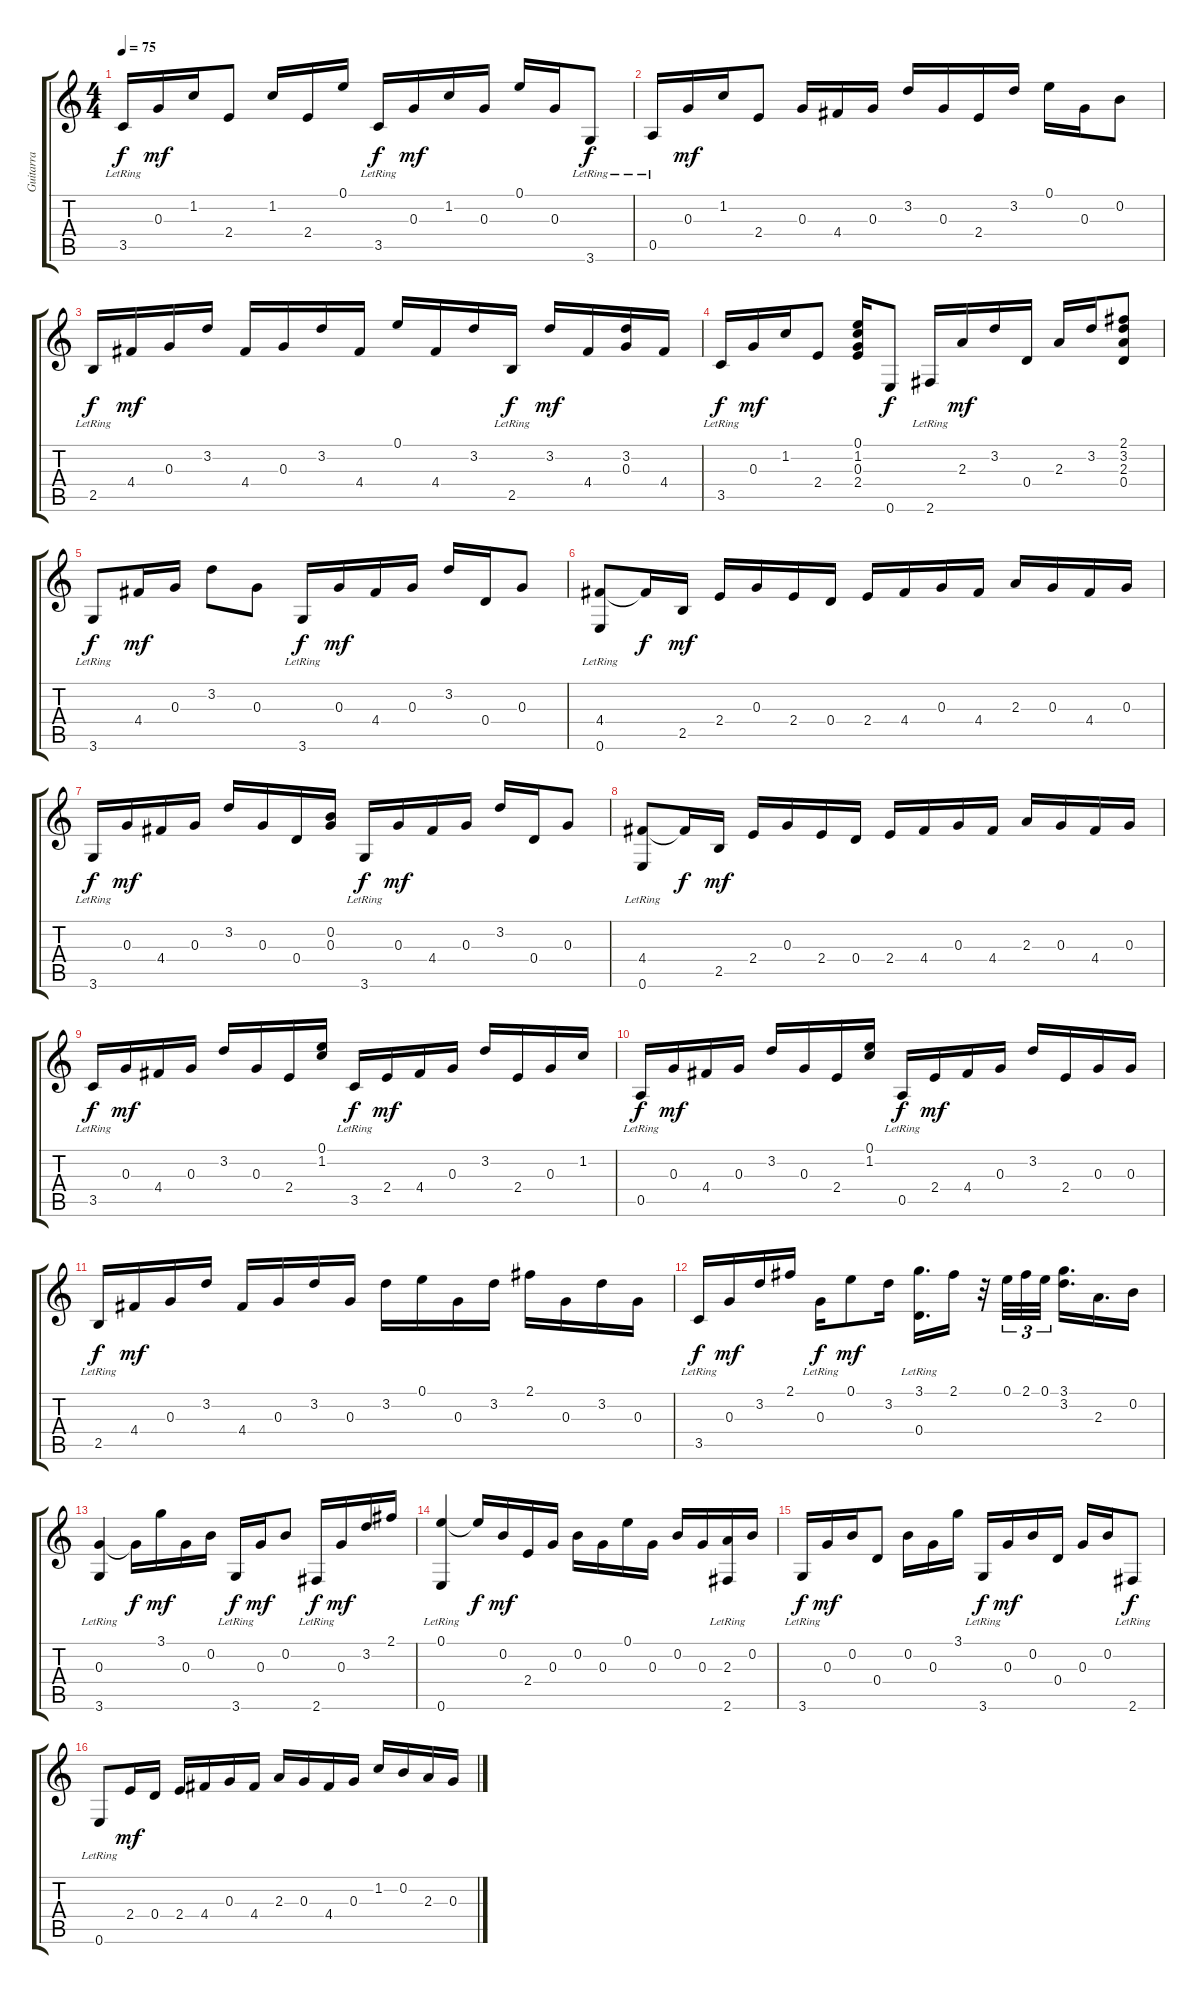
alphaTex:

\track ("Guitarra" "Guitarra") {instrument acousticguitarnylon}
\staff {score tabs}
\tuning (E4 B3 G3 D3 A2 E2) {hide}
\ts (4 4)
\tempo 75
\clef g2
\ks c
3.5{lr}.16{dy f} 0.3.16{dy mf} 1.2.16 2.4.8 1.2.16 2.4.16 0.1.16 3.5{lr}.16{dy f} 0.3.16{dy mf} 1.2.16 0.3.16 0.1.16 0.3.16 3.6{lr}.8{dy f} |
0.5{lr}.16 0.3.16{dy mf} 1.2.16 2.4.8 0.3.16 4.4.16 0.3.16 3.2.16 0.3.16 2.4.16 3.2.16 0.1.16 0.3.16 0.2.8 |
2.5{lr}.16{dy f} 4.4.16{dy mf} 0.3.16 3.2.16 4.4.16 0.3.16 3.2.16 4.4.16 0.1.16 4.4.16 3.2.16 2.5{lr}.16{dy f} 3.2.16{dy mf} 4.4.16 (3.2 0.3).16 4.4.16 |
3.5{lr}.16{dy f} 0.3.16{dy mf} 1.2.16 2.4.8 (0.1 1.2 0.3 2.4).16 0.6.8{dy f} 2.6{lr}.16 2.3.16{dy mf} 3.2.16 0.4.16 2.3.16 3.2.16 (2.1 3.2 2.3 0.4).8 |
3.6{lr}.8{dy f} 4.4.16{dy mf} 0.3.16 3.2.8 0.3.8 3.6{lr}.16{dy f} 0.3.16{dy mf} 4.4.16 0.3.16 3.2.16 0.4.16 0.3.8 |
(4.4 0.6{lr}).8 4.4{t}.16{dy f} 2.5.16{dy mf} 2.4.16 0.3.16 2.4.16 0.4.16 2.4.16 4.4.16 0.3.16 4.4.16 2.3.16 0.3.16 4.4.16 0.3.16 |
3.6{lr}.16{dy f} 0.3.16{dy mf} 4.4.16 0.3.16 3.2.16 0.3.16 0.4.16 (0.2 0.3).16 3.6{lr}.16{dy f} 0.3.16{dy mf} 4.4.16 0.3.16 3.2.16 0.4.16 0.3.8 |
(4.4 0.6{lr}).8 4.4{t}.16{dy f} 2.5.16{dy mf} 2.4.16 0.3.16 2.4.16 0.4.16 2.4.16 4.4.16 0.3.16 4.4.16 2.3.16 0.3.16 4.4.16 0.3.16 |
3.5{lr}.16{dy f} 0.3.16{dy mf} 4.4.16 0.3.16 3.2.16 0.3.16 2.4.16 (0.1 1.2).16 3.5{lr}.16{dy f} 2.4.16{dy mf} 4.4.16 0.3.16 3.2.16 2.4.16 0.3.16 1.2.16 |
0.5{lr}.16{dy f} 0.3.16{dy mf} 4.4.16 0.3.16 3.2.16 0.3.16 2.4.16 (0.1 1.2).16 0.5{lr}.16{dy f} 2.4.16{dy mf} 4.4.16 0.3.16 3.2.16 2.4.16 0.3.16 0.3.16 |
2.5{lr}.16{dy f} 4.4.16{dy mf} 0.3.16 3.2.16 4.4.16 0.3.16 3.2.16 0.3.16 3.2.16 0.1.16 0.3.16 3.2.16 2.1.16 0.3.16 3.2.16 0.3.16 |
3.5{lr}.16{dy f} 0.3.16{dy mf} 3.2.16 2.1.16 0.3{lr}.16{dy f} 0.1.8{dy mf} 3.2.16 (3.1 0.4{lr}).16{d} 2.1.16 r.32 0.1.32{tu (3 2)} 2.1.32{tu (3 2)} 0.1.32{tu (3 2)} (3.1 3.2).16{d} 2.3.16{d} 0.2.16 |
(0.3{lr} 3.6{lr}).4 0.3{t}.16{dy f} 3.1.16{dy mf} 0.3.16 0.2.16 3.6{lr}.16{dy f} 0.3.16{dy mf} 0.2.8 2.6{lr}.16{dy f} 0.3.16{dy mf} 3.2.16 2.1.16 |
(0.1 0.6{lr}).4 0.1{t}.16{dy f} 0.2.16{dy mf} 2.4.16 0.3.16 0.2.16 0.3.16 0.1.16 0.3.16 0.2.16 0.3.16 (2.3 2.6{lr}).16 0.2.16 |
3.6{lr}.16{dy f} 0.3.16{dy mf} 0.2.16 0.4.8 0.2.16 0.3.16 3.1.16 3.6{lr}.16{dy f} 0.3.16{dy mf} 0.2.16 0.4.16 0.3.16 0.2.16 2.6{lr}.8{dy f} |
0.6{lr}.8 2.4.16{dy mf} 0.4.16 2.4.16 4.4.16 0.3.16 4.4.16 2.3.16 0.3.16 4.4.16 0.3.16 1.2.16 0.2.16 2.3.16 0.3.16
